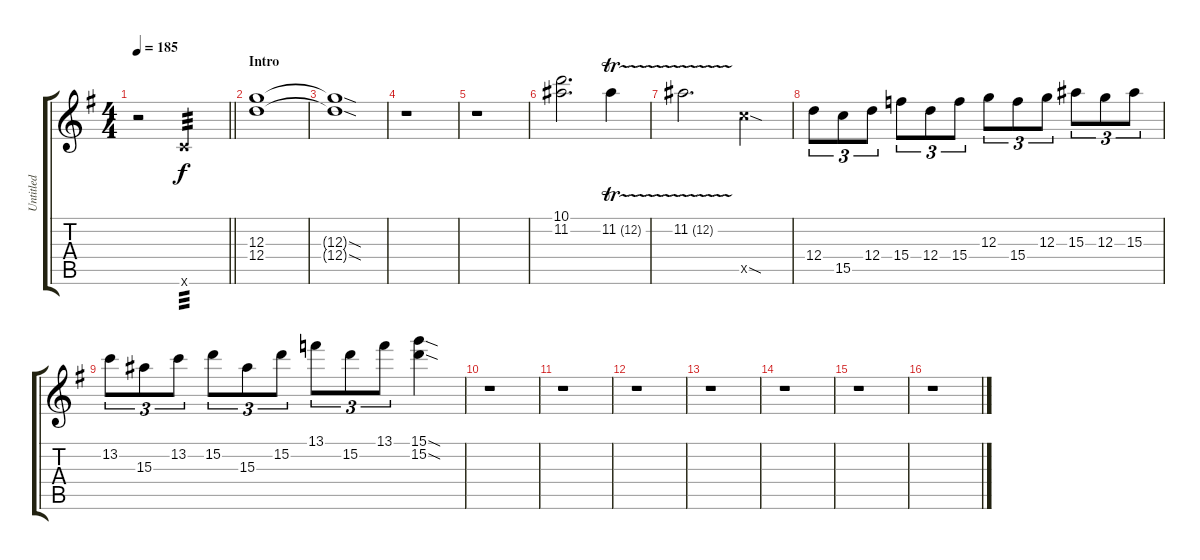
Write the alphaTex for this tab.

\track ("Untitled" "Untitled") {instrument distortionguitar}
\staff {score tabs}
\tuning (E4 B3 G3 D3 A2 E2) {hide}
\ts (4 4)
\tempo 185
\clef g2
\barLineRight lightlight
\ks g
r.2{dy f instrument distortionguitar} 8.6{x}.2{tp 3} |
\section ("" "Intro")
(12.3 12.4).1 |
(12.3{sod t} 12.4{sod t}).1 |
r.1 |
r.1 |
(10.1 11.2).2{d} 11.2{tr (12 32)}.4 |
11.2{tr (12 32)}.2{d} 15.5{sod x}.4 |
12.4.8{tu (3 2)} 15.5.8{tu (3 2)} 12.4.8{tu (3 2)} 15.4.8{tu (3 2)} 12.4.8{tu (3 2)} 15.4.8{tu (3 2)} 12.3.8{tu (3 2)} 15.4.8{tu (3 2)} 12.3.8{tu (3 2)} 15.3.8{tu (3 2)} 12.3.8{tu (3 2)} 15.3.8{tu (3 2)} |
13.2.8{tu (3 2)} 15.3.8{tu (3 2)} 13.2.8{tu (3 2)} 15.2.8{tu (3 2)} 15.3.8{tu (3 2)} 15.2.8{tu (3 2)} 13.1.8{tu (3 2)} 15.2.8{tu (3 2)} 13.1.8{tu (3 2)} (15.1{sod} 15.2{sod}).4 |
r.1 |
r.1 |
r.1 |
r.1 |
r.1 |
r.1 |
r.1
